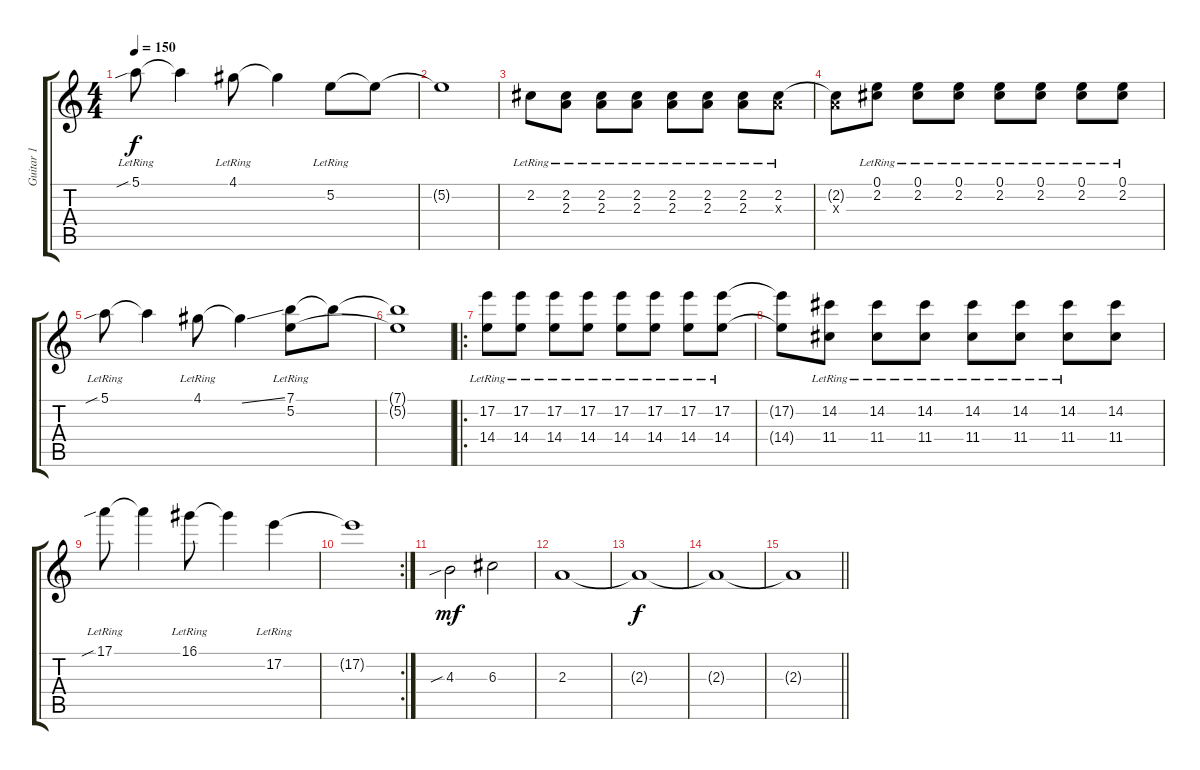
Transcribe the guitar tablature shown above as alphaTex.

\track ("Guitar 1" "Guitar 1") {instrument distortionguitar}
\staff {score tabs}
\tuning (E4 B3 G3 D3 A2 D2) {hide}
\ts (4 4)
\tempo 150
\clef g2
\ks c
5.1{sib lr}.8{dy f} 5.1{t}.4 4.1{lr}.8 4.1{t}.4 5.2{lr}.8 5.2{t}.8 |
5.2{t}.1 |
2.2{lr}.8 (2.2{lr} 2.3{lr}).8 (2.2{lr} 2.3{lr}).8 (2.2{lr} 2.3{lr}).8 (2.2{lr} 2.3{lr}).8 (2.2{lr} 2.3{lr}).8 (2.2{lr} 2.3{lr}).8 (2.2{lr} 2.3{x}).8 |
(2.2{t} 2.3{x}).8 (0.1{lr} 2.2{lr}).8 (0.1{lr} 2.2{lr}).8 (0.1{lr} 2.2{lr}).8 (0.1{lr} 2.2{lr}).8 (0.1{lr} 2.2{lr}).8 (0.1{lr} 2.2{lr}).8 (0.1{lr} 2.2{lr}).8 |
5.1{sib lr}.8 5.1{t}.4 4.1{lr}.8 4.1{ss t}.4 (7.1{lr} 5.2{lr}).8 7.1{t}.8 |
(7.1{t} 5.2{t}).1 |
\ro
(17.2{lr} 14.4{lr}).8 (17.2{lr} 14.4{lr}).8 (17.2{lr} 14.4{lr}).8 (17.2{lr} 14.4{lr}).8 (17.2{lr} 14.4{lr}).8 (17.2{lr} 14.4{lr}).8 (17.2{lr} 14.4{lr}).8 (17.2{lr} 14.4{lr}).8 |
(17.2{t} 14.4{t}).8 (14.2{lr} 11.4{lr}).8 (14.2{lr} 11.4{lr}).8 (14.2{lr} 11.4{lr}).8 (14.2{lr} 11.4{lr}).8 (14.2{lr} 11.4{lr}).8 (14.2{lr} 11.4{lr}).8 (14.2 11.4).8 |
17.1{sib lr}.8 17.1{t}.4 16.1{lr}.8 16.1{t}.4 17.2{lr}.4 |
\rc 2
17.2{t}.1 |
4.3{sib}.2{dy mf} 6.3.2 |
2.3.1{volume 7} |
2.3{t}.1{dy f} |
2.3{t}.1 |
\barLineRight lightlight
2.3{t}.1
